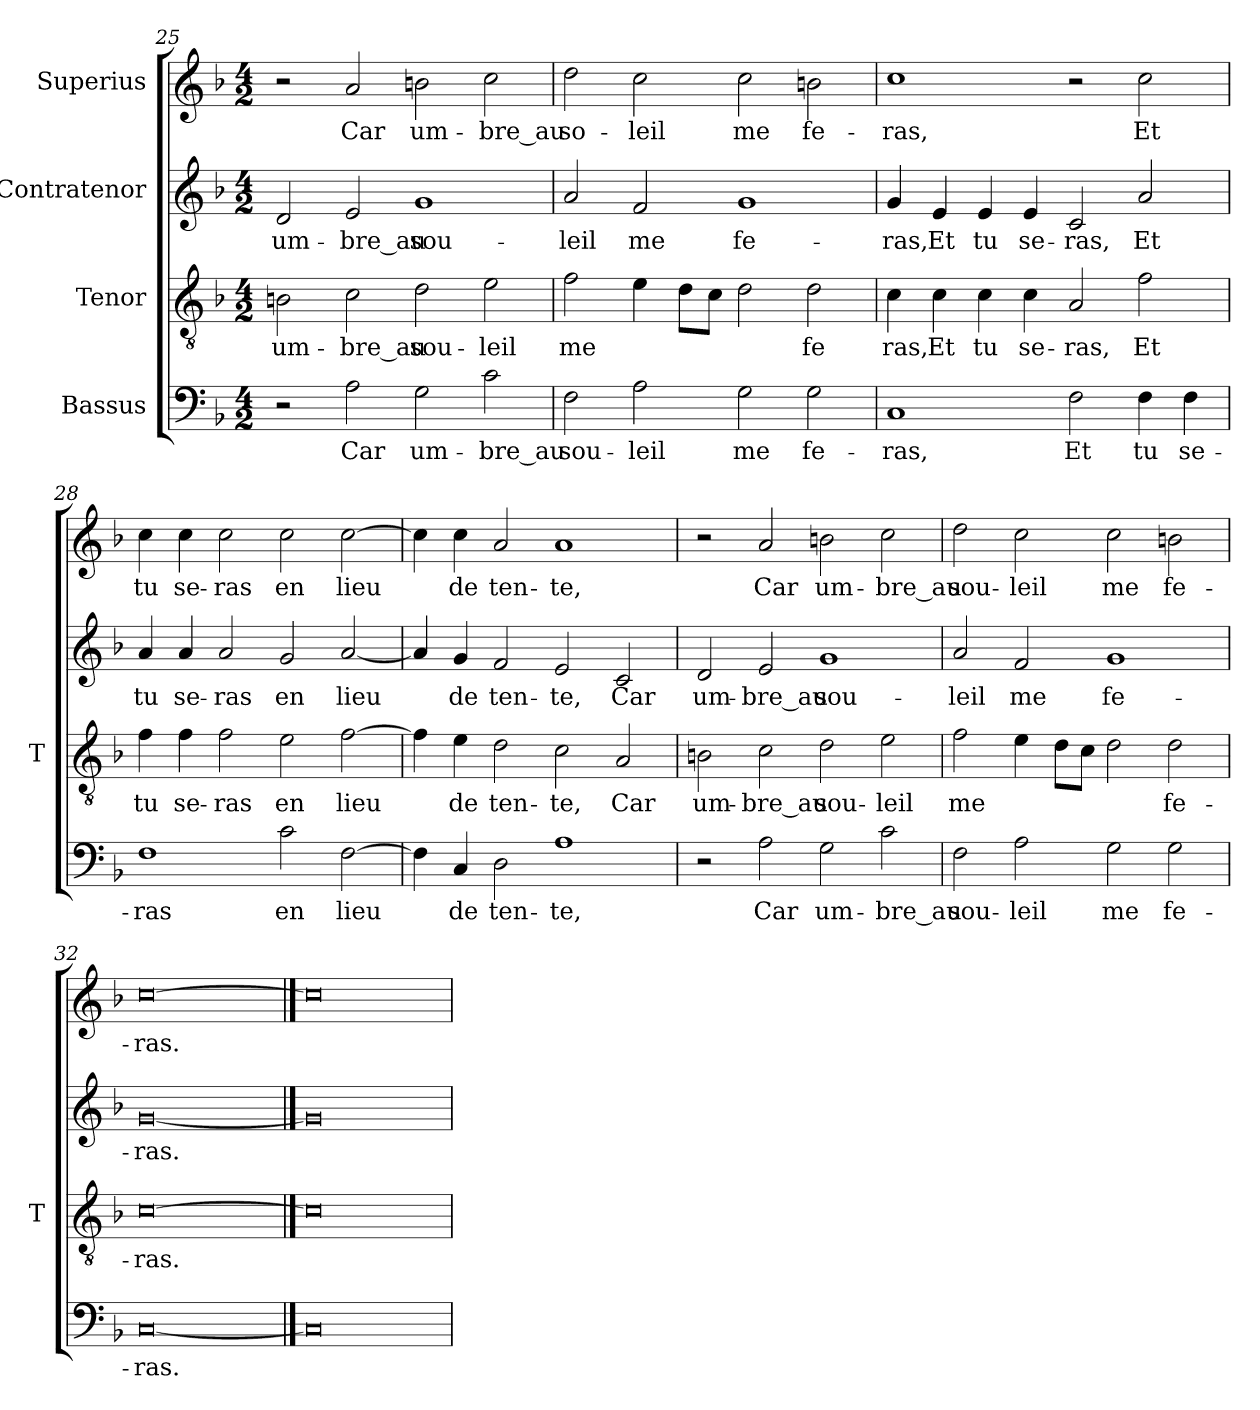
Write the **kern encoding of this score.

**kern	**text	**kern	**text	**kern	**text	**kern	**text
*part4	*part4	*part3	*part3	*part2	*part2	*part1	*part1
*staff4	*staff4	*staff3	*staff3	*staff2	*staff2	*staff1	*staff1
*I"Bassus	*	*I"Tenor	*	*I"Contratenor	*	*I"Superius	*
*	*	*I'T	*	*	*	*	*
*clefF4	*	*clefGv2	*	*clefG2	*	*clefG2	*
*k[b-]	*	*k[b-]	*	*k[b-]	*	*k[b-]	*
*M4/2	*	*M4/2	*	*M4/2	*	*M4/2	*
=25	=25	=25	=25	=25	=25	=25	=25
2r	.	2Bn	um-	2d	um-	2r	.
2A	-Car	2c	-bre_au	2e	-bre_au	2a	-Car
2G	um-	2d	sou-	1g	sou-	2b	um-
2c	-bre_au	2e	-leil	.	.	2cc	-bre_au
=26	=26	=26	=26	=26	=26	=26	=26
2F	sou-	2f	-me	2a	-leil	2dd	so-
2A	-leil	4e	.	2f	-me	2cc	-leil
.	.	8dL	.	.	.	.	.
.	.	8cJ	.	.	.	.	.
2G	-me	2d	.	1g	fe-	2cc	-me
2G	fe-	2d	-fe	.	.	2bn	fe-
=27	=27	=27	=27	=27	=27	=27	=27
1C	-ras,	4c	-ras,	4g	-ras,	1cc	-ras,
.	.	4c	-Et	4e	-Et	.	.
.	.	4c	-tu	4e	-tu	.	.
.	.	4c	se-	4e	se-	.	.
2F	-Et	2A	-ras,	2c	-ras,	2r	.
4F	-tu	2f	-Et	2a	-Et	2cc	-Et
4F	se-	.	.	.	.	.	.
=28	=28	=28	=28	=28	=28	=28	=28
1F	-ras	4f	-tu	4a	-tu	4cc	-tu
.	.	4f	se-	4a	se-	4cc	se-
.	.	2f	-ras	2a	-ras	2cc	-ras
2c	-en	2e	-en	2g	-en	2cc	-en
[2F	-lieu	[2f	-lieu	[2a	-lieu	[2cc	-lieu
=29	=29	=29	=29	=29	=29	=29	=29
4F]	.	4f]	.	4a]	.	4cc]	.
4C	-de	4e	-de	4g	-de	4cc	-de
2D	ten-	2d	ten-	2f	ten-	2a	ten-
1A	-te,	2c	-te,	2e	-te,	1a	-te,
.	.	2A	-Car	2c	-Car	.	.
=30	=30	=30	=30	=30	=30	=30	=30
2r	.	2Bn	um-	2d	um-	2r	.
2A	-Car	2c	-bre_au	2e	-bre_au	2a	-Car
2G	um-	2d	sou-	1g	sou-	2b	um-
2c	-bre_au	2e	-leil	.	.	2cc	-bre_au
=31	=31	=31	=31	=31	=31	=31	=31
2F	sou-	2f	-me	2a	-leil	2dd	sou-
2A	-leil	4e	.	2f	-me	2cc	-leil
.	.	8dL	.	.	.	.	.
.	.	8cJ	.	.	.	.	.
2G	-me	2d	.	1g	fe-	2cc	-me
2G	fe-	2d	fe-	.	.	2bn	fe-
=32	=32	=32	=32	=32	=32	=32	=32
[0C	-ras.	[0c	-ras.	[0g	-ras.	[0cc	-ras.
==33	==33	==33	==33	==33	==33	==33	==33
0C]	.	0c]	.	0g]	.	0cc]	.
=	=	=	=	=	=	=	=
*-	*-	*-	*-	*-	*-	*-	*-
